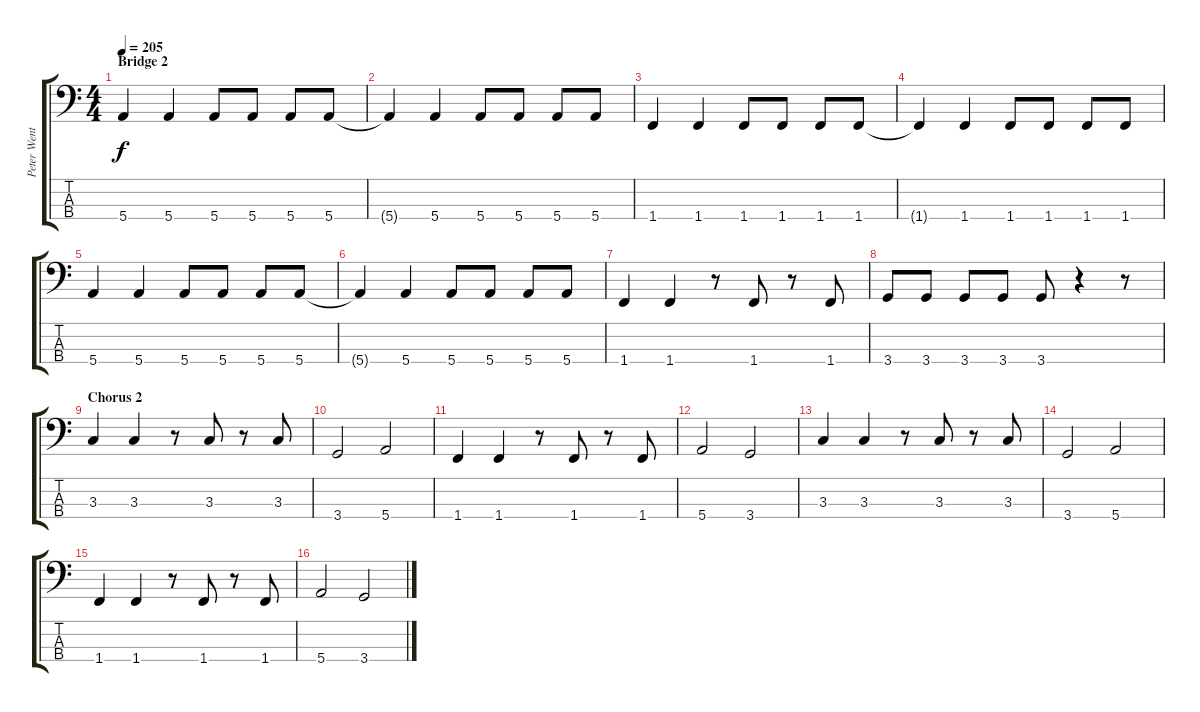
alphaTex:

\track ("Peter Wentz (Bass)" "Peter Went") {instrument electricbasspick}
\staff {score tabs}
\tuning (G2 D2 A1 E1) {hide}
\ts (4 4)
\section ("" "Bridge 2")
\tempo 205
\clef f4
\ks c
5.4.4{dy f} 5.4.4 5.4.8 5.4.8 5.4.8 5.4.8 |
5.4{t}.4 5.4.4 5.4.8 5.4.8 5.4.8 5.4.8 |
1.4.4 1.4.4 1.4.8 1.4.8 1.4.8 1.4.8 |
1.4{t}.4 1.4.4 1.4.8 1.4.8 1.4.8 1.4.8 |
5.4.4 5.4.4 5.4.8 5.4.8 5.4.8 5.4.8 |
5.4{t}.4 5.4.4 5.4.8 5.4.8 5.4.8 5.4.8 |
1.4.4 1.4.4 r.8 1.4.8 r.8 1.4.8 |
3.4.8 3.4.8 3.4.8 3.4.8 3.4.8 r.4 r.8 |
\section ("" "Chorus 2")
3.3.4 3.3.4 r.8 3.3.8 r.8 3.3.8 |
3.4.2 5.4.2 |
1.4.4 1.4.4 r.8 1.4.8 r.8 1.4.8 |
5.4.2 3.4.2 |
3.3.4 3.3.4 r.8 3.3.8 r.8 3.3.8 |
3.4.2 5.4.2 |
1.4.4 1.4.4 r.8 1.4.8 r.8 1.4.8 |
5.4.2 3.4.2
